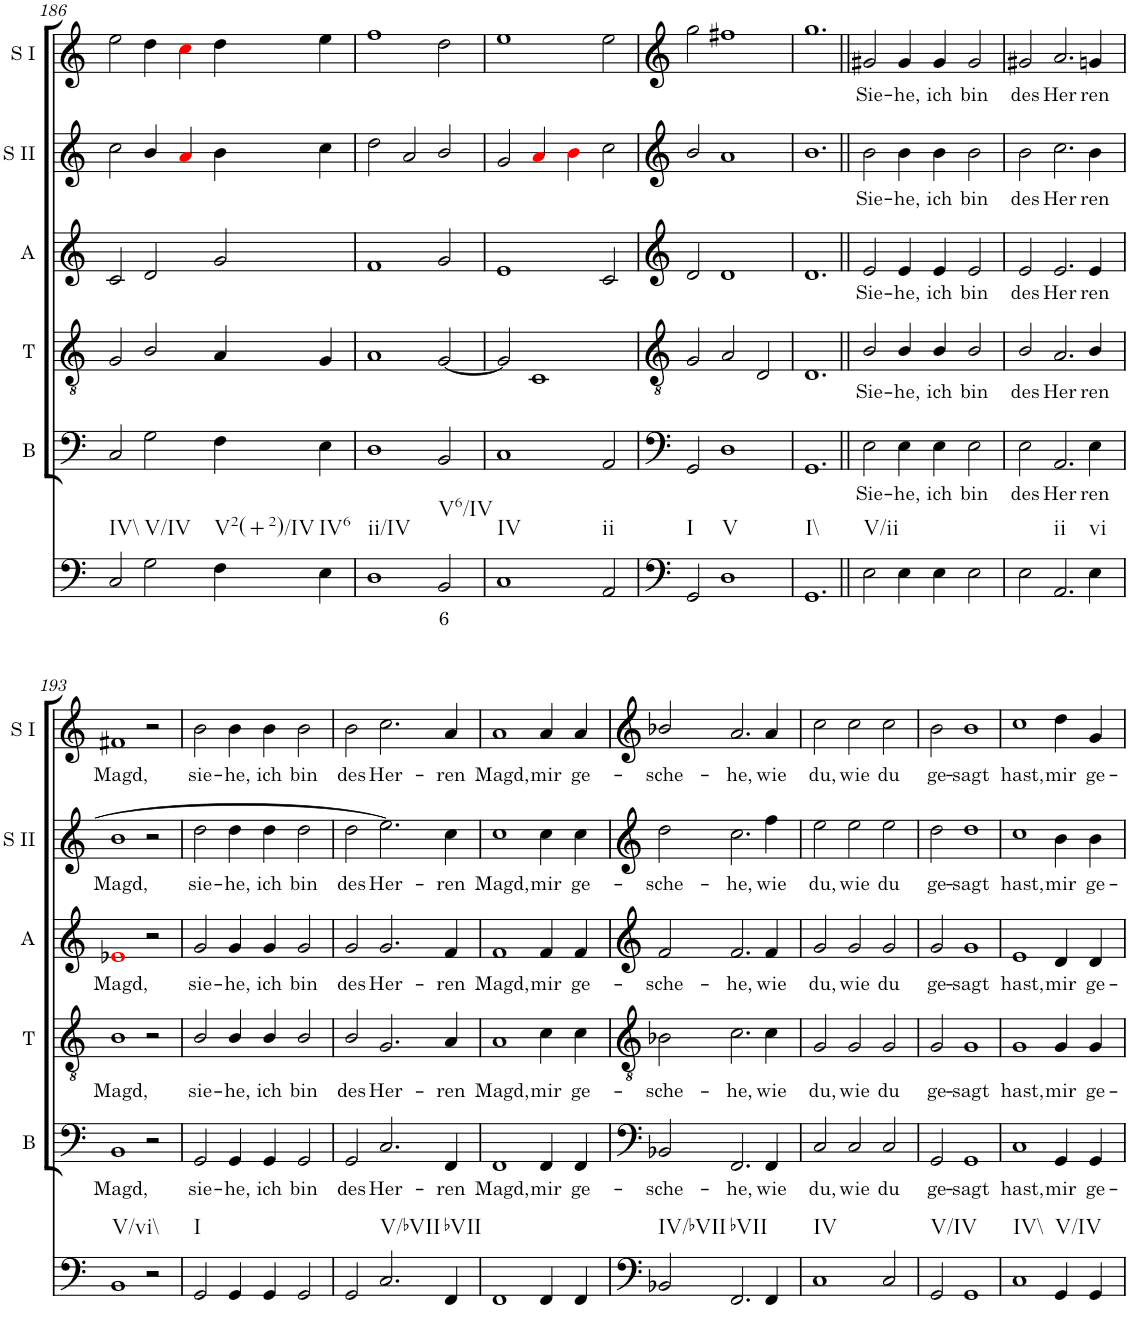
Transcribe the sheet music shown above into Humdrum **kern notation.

**kern	**text	**kern	**text	**kern	**text	**kern	**text	**kern	**text	**kern	**text
*part6	*part6	*part5	*part5	*part4	*part4	*part3	*part3	*part2	*part2	*part1	*part1
*staff6	*staff6	*staff5	*staff5	*staff4	*staff4	*staff3	*staff3	*staff2	*staff2	*staff1	*staff1
*I"Continuo	*	*I"Bass	*	*I"Tenor	*	*I"Alto	*	*I"Soprano II	*	*I"Soprano I	*
*	*	*I'B	*	*I'T	*	*I'A	*	*I'S II	*	*I'S I	*
!!LO:PB:g=z
*clefF4	*	*clefF4	*	*clefGv2	*	*clefG2	*	*clefG2	*	*clefG2	*
*k[]	*	*k[]	*	*k[]	*	*k[]	*	*k[]	*	*k[]	*
*M3/2	*	*M3/2	*	*M3/2	*	*M3/2	*	*M3/2	*	*M3/2	*
=186	=186	=186	=186	=186	=186	=186	=186	=186	=186	=186	=186
!LO:TX:b:t=IV\\	!	!	!	!	!	!	!	!	!	!	!
2C/	.	2C/	.	2G/	.	2c/	.	2cc\	.	2ee\	.
!LO:TX:b:t=V/IV	!	!	!	!	!	!	!	!	!	!	!
2G\	.	2G\	.	2B/	.	2d/	.	4b/	.	4dd\	.
.	.	.	.	.	.	.	.	4ai/	.	4cci\	.
!LO:TX:b:t=V2(+2)/IV	!	!	!	!	!	!	!	!	!	!	!
4F\	.	4F\	.	4A/	.	2g/	.	4b\	.	4dd\	.
!LO:TX:b:t=IV6	!	!	!	!	!	!	!	!	!	!	!
4E\	.	4E\	.	4G/	.	.	.	4cc\	.	4ee\	.
=187	=187	=187	=187	=187	=187	=187	=187	=187	=187	=187	=187
!LO:TX:b:t=ii/IV	!	!	!	!	!	!	!	!	!	!	!
1D	.	1D	.	1A	.	1f	.	2dd\	.	1ff	.
.	.	.	.	.	.	.	.	2a/	.	.	.
!LO:TX:b:t=V6/IV	!	!	!	!	!	!	!	!	!	!	!
!	!LO:LY:b	!	!	!	!	!	!	!	!	!	!
2BB/	6	2BB/	.	[2G/	.	2g/	.	2b/	.	2dd\	.
=188	=188	=188	=188	=188	=188	=188	=188	=188	=188	=188	=188
!LO:TX:b:t=IV	!	!	!	!	!	!	!	!	!	!	!
1C	.	1C	.	2G/]	.	1e	.	2g/	.	1ee	.
.	.	.	.	1C	.	.	.	4ai/	.	.	.
.	.	.	.	.	.	.	.	4bi\	.	.	.
!LO:TX:b:t=ii	!	!	!	!	!	!	!	!	!	!	!
2AA/	.	2AA/	.	.	.	2c/	.	2cc\	.	2ee\	.
=189	=189	=189	=189	=189	=189	=189	=189	=189	=189	=189	=189
!LO:TX:b:t=I	!	!	!	!	!	!	!	!	!	!	!
2GG/	.	2GG/	.	2G/	.	2d/	.	2b/	.	2gg\	.
!LO:TX:b:t=V	!	!	!	!	!	!	!	!	!	!	!
1D	.	1D	.	2A/	.	1d	.	1a	.	1ff#X	.
.	.	.	.	2D/	.	.	.	.	.	.	.
=190	=190	=190	=190	=190	=190	=190	=190	=190	=190	=190	=190
!LO:TX:b:t=I\\	!	!	!	!	!	!	!	!	!	!	!
1.GG	.	1.GG	.	1.D	.	1.d	.	1.b	.	1.gg	.
=191||	=191||	=191||	=191||	=191||	=191||	=191||	=191||	=191||	=191||	=191||	=191||
!LO:TX:b:t=V/ii	!	!	!	!	!	!	!	!	!	!	!
!	!	!	!LO:LY:b	!	!LO:LY:b	!	!LO:LY:b	!	!LO:LY:b	!	!LO:LY:b
2E\	.	2E\	Sie-	2B/	Sie-	2e/	Sie-	2b\	Sie-	2g#X/	Sie-
!	!	!	!LO:LY:b	!	!LO:LY:b	!	!LO:LY:b	!	!LO:LY:b	!	!LO:LY:b
4E\	.	4E\	he,	4B/	he,	4e/	he,	4b\	he,	4g#/	he,
!	!	!	!LO:LY:b	!	!LO:LY:b	!	!LO:LY:b	!	!LO:LY:b	!	!LO:LY:b
4E\	.	4E\	ich	4B/	ich	4e/	ich	4b\	ich	4g#/	ich
!	!	!	!LO:LY:b	!	!LO:LY:b	!	!LO:LY:b	!	!LO:LY:b	!	!LO:LY:b
2E\	.	2E\	bin	2B/	bin	2e/	bin	2b\	bin	2g#/	bin
=192	=192	=192	=192	=192	=192	=192	=192	=192	=192	=192	=192
!	!	!	!LO:LY:b	!	!LO:LY:b	!	!LO:LY:b	!	!LO:LY:b	!	!LO:LY:b
2E\	.	2E\	des	2B/	des	2e/	des	2b\	des	2g#X/	des
!LO:TX:b:t=ii	!	!	!	!	!	!	!	!	!	!	!
!	!	!	!LO:LY:b	!	!LO:LY:b	!	!LO:LY:b	!	!LO:LY:b	!	!LO:LY:b
2.AA/	.	2.AA/	Her-	2.A/	Her-	2.e/	Her-	2.cc\	Her-	2.a/	Her-
!LO:TX:b:t=vi	!	!	!	!	!	!	!	!	!	!	!
!	!	!	!LO:LY:b	!	!LO:LY:b	!	!LO:LY:b	!	!LO:LY:b	!	!LO:LY:b
4E\	.	4E\	ren	4B/	ren	4e/	ren	4b\	ren	4gn/	ren
!!LO:LB:g=z
=193	=193	=193	=193	=193	=193	=193	=193	=193	=193	=193	=193
!LO:TX:b:t=V/vi\\	!	!	!	!	!	!	!	!	!	!	!
!	!	!	!LO:LY:b	!	!LO:LY:b	!	!LO:LY:b	!	!LO:LY:b	!	!LO:LY:b
1BB	.	1BB	Magd,	1B	Magd,	1e-Xi	Magd,	1b	Magd,	1f#X	Magd,
2r	.	2r	.	2r	.	2r	.	2r	.	2r	.
=194	=194	=194	=194	=194	=194	=194	=194	=194	=194	=194	=194
!LO:TX:b:t=I	!	!	!	!	!	!	!	!	!	!	!
!	!	!	!LO:LY:b	!	!LO:LY:b	!	!LO:LY:b	!	!LO:LY:b	!	!LO:LY:b
2GG/	.	2GG/	sie-	2B/	sie-	2g/	sie-	2dd\	sie-	2b\	sie-
!	!	!	!LO:LY:b	!	!LO:LY:b	!	!LO:LY:b	!	!LO:LY:b	!	!LO:LY:b
4GG/	.	4GG/	he,	4B/	he,	4g/	he,	4dd\	he,	4b\	he,
!	!	!	!LO:LY:b	!	!LO:LY:b	!	!LO:LY:b	!	!LO:LY:b	!	!LO:LY:b
4GG/	.	4GG/	ich	4B/	ich	4g/	ich	4dd\	ich	4b\	ich
!	!	!	!LO:LY:b	!	!LO:LY:b	!	!LO:LY:b	!	!LO:LY:b	!	!LO:LY:b
2GG/	.	2GG/	bin	2B/	bin	2g/	bin	2dd\	bin	2b\	bin
=195	=195	=195	=195	=195	=195	=195	=195	=195	=195	=195	=195
!	!	!	!LO:LY:b	!	!LO:LY:b	!	!LO:LY:b	!	!LO:LY:b	!	!LO:LY:b
2GG/	.	2GG/	des	2B/	des	2g/	des	2dd\	des	2b\	des
!LO:TX:b:t=V/bVII	!	!	!	!	!	!	!	!	!	!	!
!	!	!	!LO:LY:b	!	!LO:LY:b	!	!LO:LY:b	!	!LO:LY:b	!	!LO:LY:b
2.C/	.	2.C/	Her-	2.G/	Her-	2.g/	Her-	2.ee\]	Her-	2.cc\	Her-
!LO:TX:b:t=bVII	!	!	!	!	!	!	!	!	!	!	!
!	!	!	!LO:LY:b	!	!LO:LY:b	!	!LO:LY:b	!	!LO:LY:b	!	!LO:LY:b
4FF/	.	4FF/	ren	4A/	ren	4f/	ren	4cc\	ren	4a/	ren
=196	=196	=196	=196	=196	=196	=196	=196	=196	=196	=196	=196
!	!	!	!LO:LY:b	!	!LO:LY:b	!	!LO:LY:b	!	!LO:LY:b	!	!LO:LY:b
1FF	.	1FF	Magd,	1A	Magd,	1f	Magd,	1cc	Magd,	1a	Magd,
!	!	!	!LO:LY:b	!	!LO:LY:b	!	!LO:LY:b	!	!LO:LY:b	!	!LO:LY:b
4FF/	.	4FF/	mir	4c\	mir	4f/	mir	4cc\	mir	4a/	mir
!	!	!	!LO:LY:b	!	!LO:LY:b	!	!LO:LY:b	!	!LO:LY:b	!	!LO:LY:b
4FF/	.	4FF/	ge-	4c\	ge-	4f/	ge-	4cc\	ge-	4a/	ge-
=197	=197	=197	=197	=197	=197	=197	=197	=197	=197	=197	=197
!LO:TX:b:t=IV/bVII	!	!	!	!	!	!	!	!	!	!	!
!	!	!	!LO:LY:b	!	!LO:LY:b	!	!LO:LY:b	!	!LO:LY:b	!	!LO:LY:b
2BB-X/	.	2BB-X/	sche-	2B-X\	sche-	2f/	sche-	2dd\	sche-	2b-X/	sche-
!LO:TX:b:t=bVII	!	!	!	!	!	!	!	!	!	!	!
!	!	!	!LO:LY:b	!	!LO:LY:b	!	!LO:LY:b	!	!LO:LY:b	!	!LO:LY:b
2.FF/	.	2.FF/	he,	2.c\	he,	2.f/	he,	2.cc\	he,	2.a/	he,
!	!	!	!LO:LY:b	!	!LO:LY:b	!	!LO:LY:b	!	!LO:LY:b	!	!LO:LY:b
4FF/	.	4FF/	wie	4c\	wie	4f/	wie	4ff\	wie	4a/	wie
=198	=198	=198	=198	=198	=198	=198	=198	=198	=198	=198	=198
!LO:TX:b:t=IV	!	!	!	!	!	!	!	!	!	!	!
!	!	!	!LO:LY:b	!	!LO:LY:b	!	!LO:LY:b	!	!LO:LY:b	!	!LO:LY:b
1C	.	2C/	du,	2G/	du,	2g/	du,	2ee\	du,	2cc\	du,
!	!	!	!LO:LY:b	!	!LO:LY:b	!	!LO:LY:b	!	!LO:LY:b	!	!LO:LY:b
.	.	2C/	wie	2G/	wie	2g/	wie	2ee\	wie	2cc\	wie
!	!	!	!LO:LY:b	!	!LO:LY:b	!	!LO:LY:b	!	!LO:LY:b	!	!LO:LY:b
2C/	.	2C/	du	2G/	du	2g/	du	2ee\	du	2cc\	du
=199	=199	=199	=199	=199	=199	=199	=199	=199	=199	=199	=199
!LO:TX:b:t=V/IV	!	!	!	!	!	!	!	!	!	!	!
!	!	!	!LO:LY:b	!	!LO:LY:b	!	!LO:LY:b	!	!LO:LY:b	!	!LO:LY:b
2GG/	.	2GG/	ge-	2G/	ge-	2g/	ge-	2dd\	ge-	2b\	ge-
!	!	!	!LO:LY:b	!	!LO:LY:b	!	!LO:LY:b	!	!LO:LY:b	!	!LO:LY:b
1GG	.	1GG	sagt	1G	sagt	1g	sagt	1dd	sagt	1b	sagt
=200	=200	=200	=200	=200	=200	=200	=200	=200	=200	=200	=200
!LO:TX:b:t=IV\\	!	!	!	!	!	!	!	!	!	!	!
!	!	!	!LO:LY:b	!	!LO:LY:b	!	!LO:LY:b	!	!LO:LY:b	!	!LO:LY:b
1C	.	1C	hast,	1G	hast,	1e	hast,	1cc	hast,	1cc	hast,
!LO:TX:b:t=V/IV	!	!	!	!	!	!	!	!	!	!	!
!	!	!	!LO:LY:b	!	!LO:LY:b	!	!LO:LY:b	!	!LO:LY:b	!	!LO:LY:b
4GG/	.	4GG/	mir	4G/	mir	4d/	mir	4b\	mir	4dd\	mir
!	!	!	!LO:LY:b	!	!LO:LY:b	!	!LO:LY:b	!	!LO:LY:b	!	!LO:LY:b
4GG/	.	4GG/	ge-	4G/	ge-	4d/	ge-	4b\	ge-	4g/	ge-
=	=	=	=	=	=	=	=	=	=	=	=
*-	*-	*-	*-	*-	*-	*-	*-	*-	*-	*-	*-
